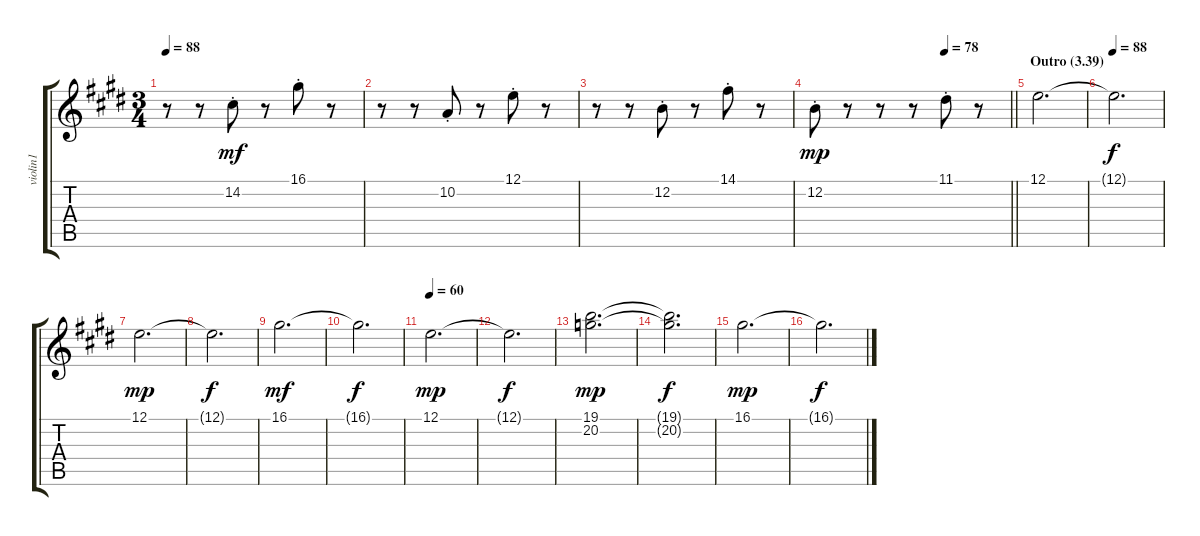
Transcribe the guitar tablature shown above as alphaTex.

\track ("violin1" "violin1") {instrument violin}
\staff {score tabs}
\tuning (E4 B3 G3 D3 A2 E2) {hide}
\ts (3 4)
\tempo 88
\clef g2
\ks e
r.8{dy mf} r.8 14.2{st}.8 r.8 16.1{st}.8 r.8 |
r.8 r.8 10.2{st}.8 r.8 12.1{st}.8 r.8 |
r.8 r.8 12.2{st}.8 r.8 14.1{st}.8 r.8 |
\tempo (78 0.6666666666666666)
\barLineRight lightlight
12.2{st}.8{dy mp} r.8 r.8 r.8 11.1{st}.8 r.8 |
\section ("" "Outro (3.39)")
12.1.2{d} |
\tempo 88
12.1{t}.2{d dy f} |
12.1.2{d dy mp} |
12.1{t}.2{d dy f} |
16.1.2{d dy mf} |
16.1{t}.2{d dy f} |
\tempo 60
12.1.2{d dy mp} |
12.1{t}.2{d dy f} |
(19.1 20.2).2{d dy mp} |
(19.1{t} 20.2{t}).2{d dy f} |
16.1.2{d dy mp} |
16.1{t}.2{d dy f}
